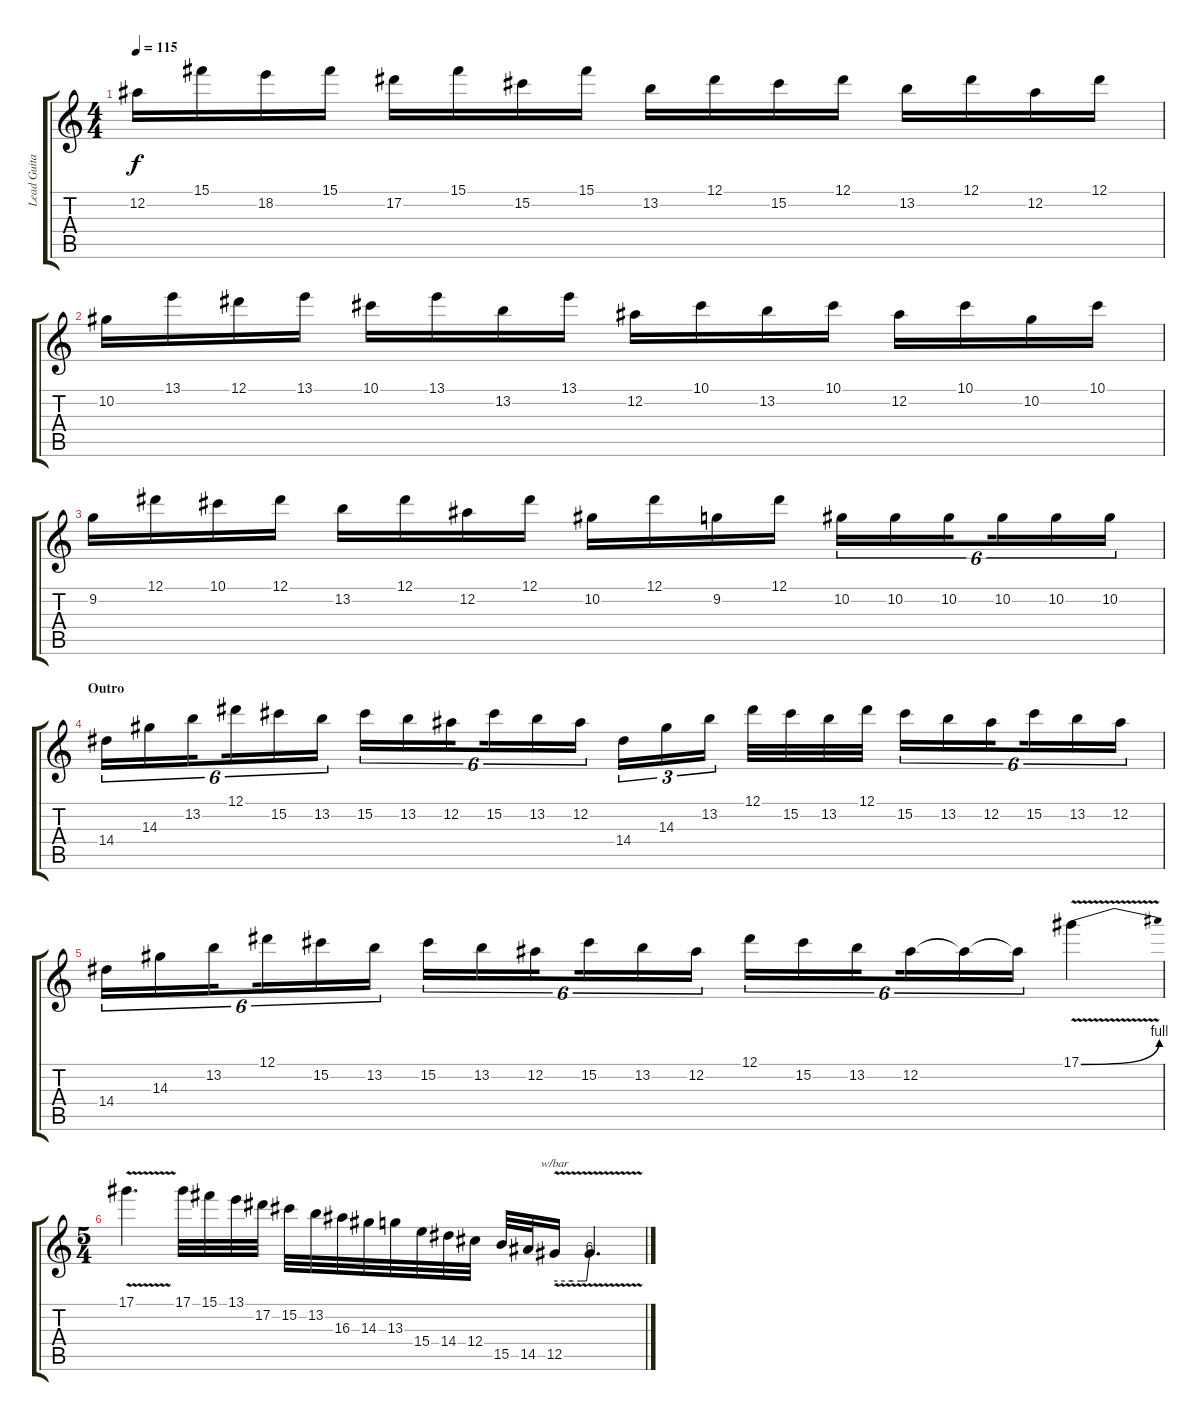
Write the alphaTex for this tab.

\track ("Lead Guitar" "Lead Guita") {instrument overdrivenguitar}
\staff {score tabs}
\tuning (Eb4 Bb3 Gb3 Db3 Ab2 Eb2) {hide}
\ts (4 4)
\tempo 115
\clef g2
\ks c
12.2.16{dy f} 15.1.16 18.2.16 15.1.16 17.2.16 15.1.16 15.2.16 15.1.16 13.2.16 12.1.16 15.2.16 12.1.16 13.2.16 12.1.16 12.2.16 12.1.16 |
10.2.16 13.1.16 12.1.16 13.1.16 10.1.16 13.1.16 13.2.16 13.1.16 12.2.16 10.1.16 13.2.16 10.1.16 12.2.16 10.1.16 10.2.16 10.1.16 |
9.2.16 12.1.16 10.1.16 12.1.16 13.2.16 12.1.16 12.2.16 12.1.16 10.2.16 12.1.16 9.2.16 12.1.16 10.2.16{tu (6 4)} 10.2.16{tu (6 4)} 10.2.16{tu (6 4) beam splitsecondary} 10.2.16{tu (6 4)} 10.2.16{tu (6 4)} 10.2.16{tu (6 4)} |
\section ("" "Outro")
14.4.16{tu (6 4)} 14.3.16{tu (6 4)} 13.2.16{tu (6 4) beam splitsecondary} 12.1.16{tu (6 4)} 15.2.16{tu (6 4)} 13.2.16{tu (6 4)} 15.2.16{tu (6 4)} 13.2.16{tu (6 4)} 12.2.16{tu (6 4) beam splitsecondary} 15.2.16{tu (6 4)} 13.2.16{tu (6 4)} 12.2.16{tu (6 4)} 14.4.16{tu (3 2)} 14.3.16{tu (3 2)} 13.2.16{tu (3 2) beam splitsecondary} 12.1.32 15.2.32 13.2.32 12.1.32 15.2.16{tu (6 4)} 13.2.16{tu (6 4)} 12.2.16{tu (6 4) beam splitsecondary} 15.2.16{tu (6 4)} 13.2.16{tu (6 4)} 12.2.16{tu (6 4)} |
14.4.16{tu (6 4)} 14.3.16{tu (6 4)} 13.2.16{tu (6 4) beam splitsecondary} 12.1.16{tu (6 4)} 15.2.16{tu (6 4)} 13.2.16{tu (6 4)} 15.2.16{tu (6 4)} 13.2.16{tu (6 4)} 12.2.16{tu (6 4) beam splitsecondary} 15.2.16{tu (6 4)} 13.2.16{tu (6 4)} 12.2.16{tu (6 4)} 12.1.16{tu (6 4)} 15.2.16{tu (6 4)} 13.2.16{tu (6 4) beam splitsecondary} 12.2.16{tu (6 4)} 12.2{t}.16{tu (6 4)} 12.2{t}.16{tu (6 4)} 17.1{be (bend 0 0 60 4) v}.4 |
\ts (5 4)
17.1{v}.4{d} 17.1.32 15.1.32 13.1.32 17.2.32 15.2.32 13.2.32 16.3.32 14.3.32 13.3.32 15.4.32 14.4.32 12.4.32 15.5.32 14.5.32 12.5{v}.16{tbe (custom default 0 0 30 0 45 0 55 0 60 24)} 12.5{t}.4{d}
